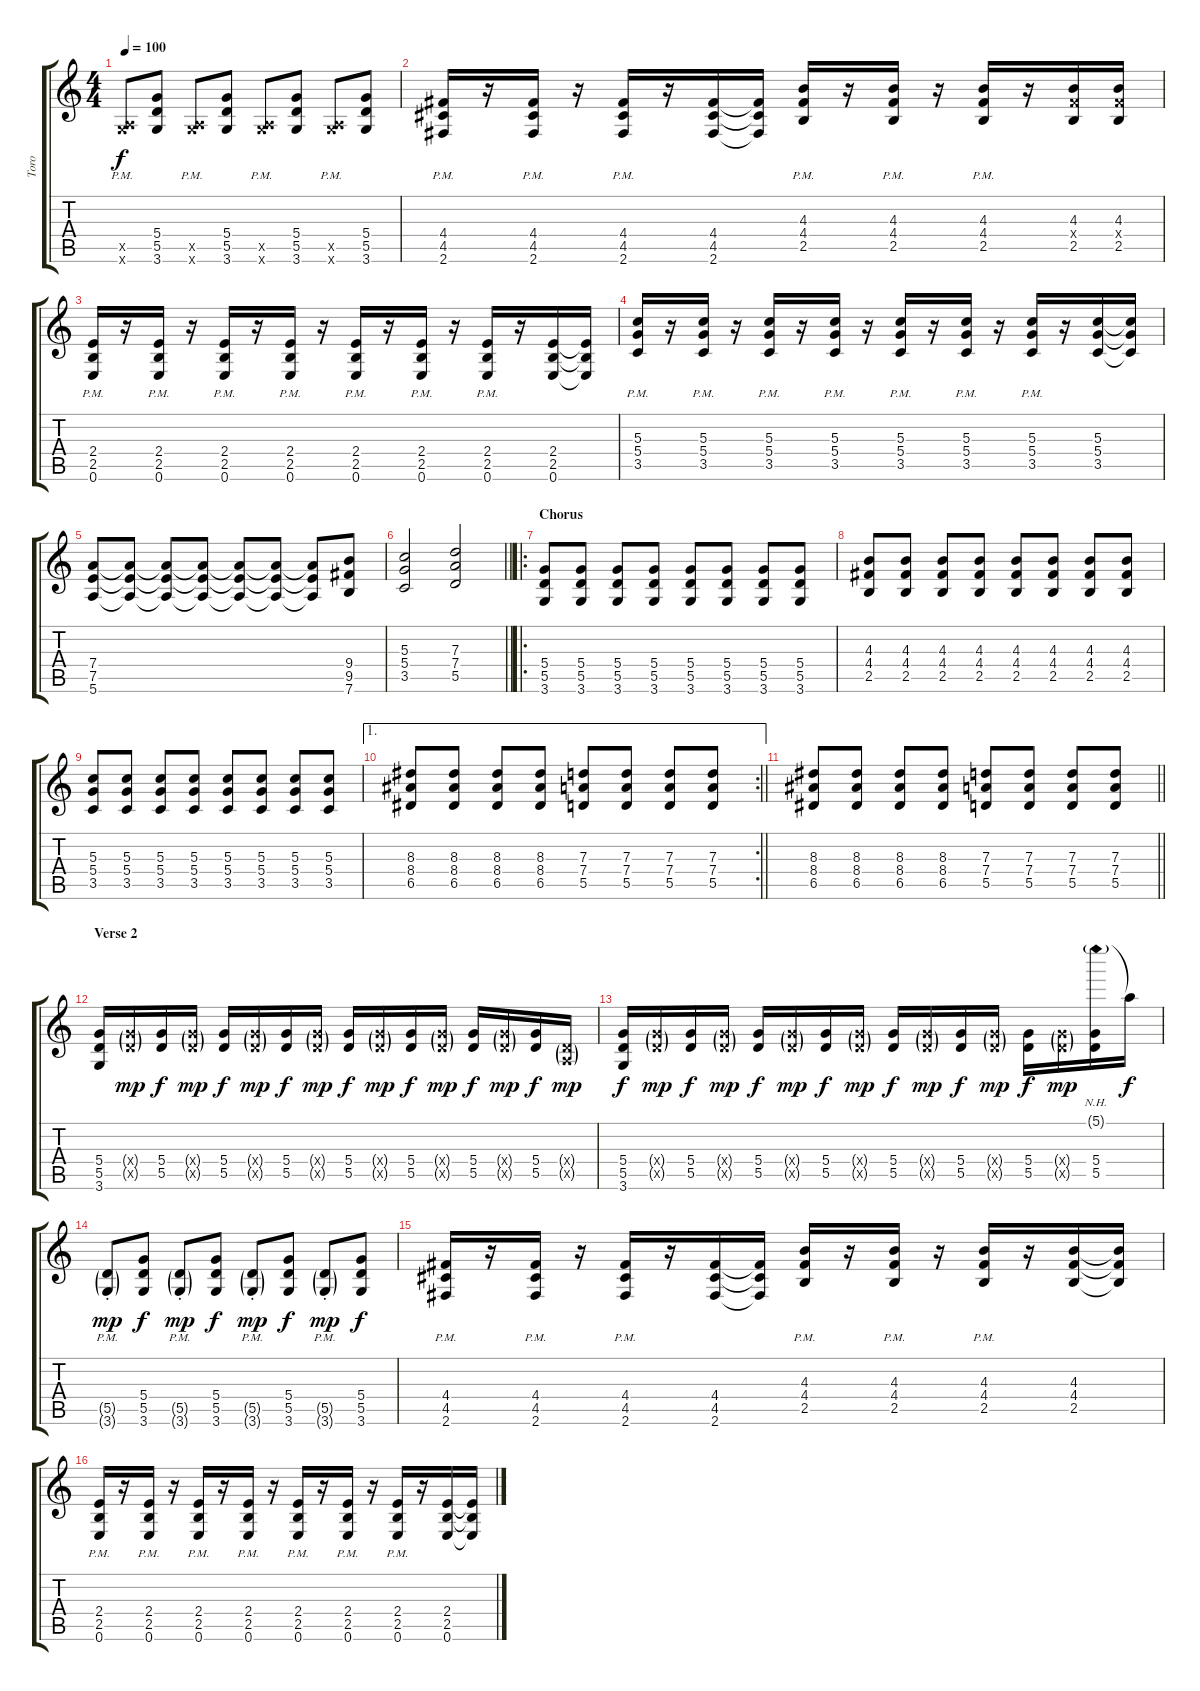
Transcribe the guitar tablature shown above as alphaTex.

\track ("Toro" "Toro") {instrument acousticguitarsteel}
\staff {score tabs}
\tuning (E4 B3 G3 D3 A2 E2) {hide}
\ts (4 4)
\tempo 100
\clef g2
\ks c
(0.5{x} 3.6{pm x}).8{dy f} (5.4 5.5 3.6).8 (0.5{x} 3.6{pm x}).8 (5.4 5.5 3.6).8 (0.5{x} 3.6{pm x}).8 (5.4 5.5 3.6).8 (0.5{x} 3.6{pm x}).8 (5.4 5.5 3.6).8 |
(4.4{pm} 4.5{pm} 2.6{pm}).16 r.16 (4.4{pm} 4.5{pm} 2.6{pm}).16 r.16 (4.4{pm} 4.5{pm} 2.6{pm}).16 r.16 (4.4 4.5 2.6).16 (4.4{t} 4.5{t} 2.6{t}).16 (4.3{pm} 4.4{pm} 2.5{pm}).16 r.16 (4.3{pm} 4.4{pm} 2.5{pm}).16 r.16 (4.3{pm} 4.4{pm} 2.5{pm}).16 r.16 (4.3 4.4{x} 2.5).16 (4.3 4.4{x} 2.5).16 |
(2.4{pm} 2.5{pm} 0.6{pm}).16 r.16 (2.4{pm} 2.5{pm} 0.6{pm}).16 r.16 (2.4{pm} 2.5{pm} 0.6{pm}).16 r.16 (2.4{pm} 2.5{pm} 0.6{pm}).16 r.16 (2.4{pm} 2.5{pm} 0.6{pm}).16 r.16 (2.4{pm} 2.5{pm} 0.6{pm}).16 r.16 (2.4{pm} 2.5{pm} 0.6{pm}).16 r.16 (2.4 2.5 0.6).16 (2.4{t} 2.5{t} 0.6{t}).16 |
(5.3 5.4{pm} 3.5{pm}).16 r.16 (5.3{pm} 5.4{pm} 3.5{pm}).16 r.16 (5.3{pm} 5.4{pm} 3.5{pm}).16 r.16 (5.3{pm} 5.4{pm} 3.5{pm}).16 r.16 (5.3{pm} 5.4{pm} 3.5{pm}).16 r.16 (5.3{pm} 5.4{pm} 3.5{pm}).16 r.16 (5.3{pm} 5.4{pm} 3.5{pm}).16 r.16 (5.3 5.4 3.5).16 (5.3{t} 5.4{t} 3.5{t}).16 |
(7.4 7.5 5.6).8 (7.4{t} 7.5{t} 5.6{t}).8 (7.4{t} 7.5{t} 5.6{t}).8 (7.4{t} 7.5{t} 5.6{t}).8 (7.4{t} 7.5{t} 5.6{t}).8 (7.4{t} 7.5{t} 5.6{t}).8 (7.4{t} 7.5{t} 5.6{t}).8 (9.4 9.5 7.6).8 |
\barLineRight lightlight
(5.3 5.4 3.5).2 (7.3 7.4 5.5).2 |
\ro
\section ("" "Chorus")
(5.4 5.5 3.6).8 (5.4 5.5 3.6).8 (5.4 5.5 3.6).8 (5.4 5.5 3.6).8 (5.4 5.5 3.6).8 (5.4 5.5 3.6).8 (5.4 5.5 3.6).8 (5.4 5.5 3.6).8 |
(4.3 4.4 2.5).8 (4.3 4.4 2.5).8 (4.3 4.4 2.5).8 (4.3 4.4 2.5).8 (4.3 4.4 2.5).8 (4.3 4.4 2.5).8 (4.3 4.4 2.5).8 (4.3 4.4 2.5).8 |
(5.3 5.4 3.5).8 (5.3 5.4 3.5).8 (5.3 5.4 3.5).8 (5.3 5.4 3.5).8 (5.3 5.4 3.5).8 (5.3 5.4 3.5).8 (5.3 5.4 3.5).8 (5.3 5.4 3.5).8 |
\ae 1
\rc 2
\barLineRight lightlight
(8.3 8.4 6.5).8 (8.3 8.4 6.5).8 (8.3 8.4 6.5).8 (8.3 8.4 6.5).8 (7.3 7.4 5.5).8 (7.3 7.4 5.5).8 (7.3 7.4 5.5).8 (7.3 7.4 5.5).8 |
\barLineRight lightlight
(8.3 8.4 6.5).8 (8.3 8.4 6.5).8 (8.3 8.4 6.5).8 (8.3 8.4 6.5).8 (7.3 7.4 5.5).8 (7.3 7.4 5.5).8 (7.3 7.4 5.5).8 (7.3 7.4 5.5).8 |
\section ("" "Verse 2")
(5.4 5.5 3.6).16{instrument overdrivenguitar} (5.4{g x} 5.5{g x}).16{dy mp} (5.4 5.5).16{dy f} (5.4{g x} 5.5{g x}).16{dy mp} (5.4 5.5).16{dy f} (5.4{g x} 5.5{g x}).16{dy mp} (5.4 5.5).16{dy f} (5.4{g x} 5.5{g x}).16{dy mp} (5.4 5.5).16{dy f} (5.4{g x} 5.5{g x}).16{dy mp} (5.4 5.5).16{dy f} (5.4{g x} 5.5{g x}).16{dy mp} (5.4 5.5).16{dy f} (5.4{g x} 5.5{g x}).16{dy mp} (5.4 5.5).16{dy f} (0.4{g x} 0.5{g x}).16{dy mp} |
(5.4 5.5 3.6).16{dy f instrument overdrivenguitar} (5.4{g x} 5.5{g x}).16{dy mp} (5.4 5.5).16{dy f} (5.4{g x} 5.5{g x}).16{dy mp} (5.4 5.5).16{dy f} (5.4{g x} 5.5{g x}).16{dy mp} (5.4 5.5).16{dy f} (5.4{g x} 5.5{g x}).16{dy mp} (5.4 5.5).16{dy f} (5.4{g x} 5.5{g x}).16{dy mp} (5.4 5.5).16{dy f} (5.4{g x} 5.5{g x}).16{dy mp} (5.4 5.5).16{dy f} (5.4{g x} 5.5{g x}).16{dy mp} (5.1{nh g} 5.4 5.5).16 5.1{t}.16{dy f} |
(5.5{g pm st} 3.6{g pm st}).8{dy mp} (5.4 5.5 3.6).8{dy f} (5.5{g pm} 3.6{g pm st}).8{dy mp} (5.4 5.5 3.6).8{dy f} (5.5{g pm st} 3.6{g pm st}).8{dy mp} (5.4 5.5 3.6).8{dy f} (5.5{g pm st} 3.6{g pm st}).8{dy mp} (5.4 5.5 3.6).8{dy f} |
(4.4{pm} 4.5{pm} 2.6{pm}).16 r.16 (4.4{pm} 4.5{pm} 2.6{pm}).16 r.16 (4.4{pm} 4.5{pm} 2.6{pm}).16 r.16 (4.4 4.5 2.6).16 (4.4{t} 4.5{t} 2.6{t}).16 (4.3{pm} 4.4{pm} 2.5{pm}).16 r.16 (4.3{pm} 4.4{pm} 2.5{pm}).16 r.16 (4.3{pm} 4.4{pm} 2.5{pm}).16 r.16 (4.3 4.4 2.5).16 (4.3{t} 4.4{t} 2.5{t}).16 |
(2.4{pm} 2.5{pm} 0.6{pm}).16 r.16 (2.4{pm} 2.5{pm} 0.6{pm}).16 r.16 (2.4{pm} 2.5{pm} 0.6{pm}).16 r.16 (2.4{pm} 2.5{pm} 0.6{pm}).16 r.16 (2.4{pm} 2.5{pm} 0.6{pm}).16 r.16 (2.4{pm} 2.5{pm} 0.6{pm}).16 r.16 (2.4{pm} 2.5{pm} 0.6{pm}).16 r.16 (2.4 2.5 0.6).16 (2.4{t} 2.5{t} 0.6{t}).16
